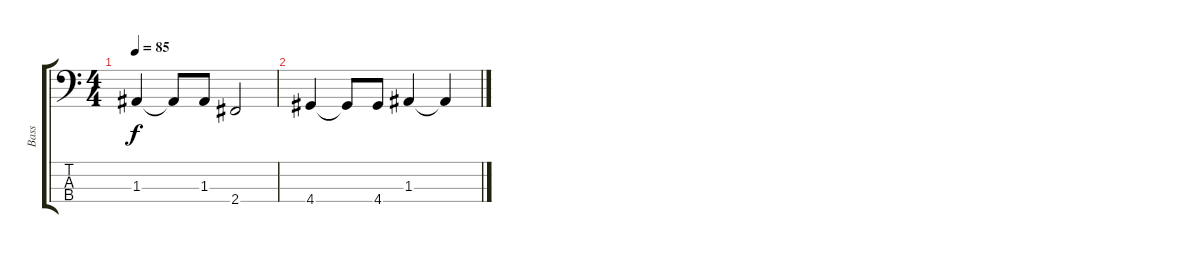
\track ("Bass" "Bass") {instrument electricbassfinger}
\staff {score tabs}
\tuning (G2 D2 A1 E1) {hide}
\ts (4 4)
\tempo 85
\clef f4
\ks c
1.3.4{dy f} 1.3{t}.8 1.3.8 2.4.2 |
4.4.4 4.4{t}.8 4.4.8 1.3.4 1.3{t}.4
